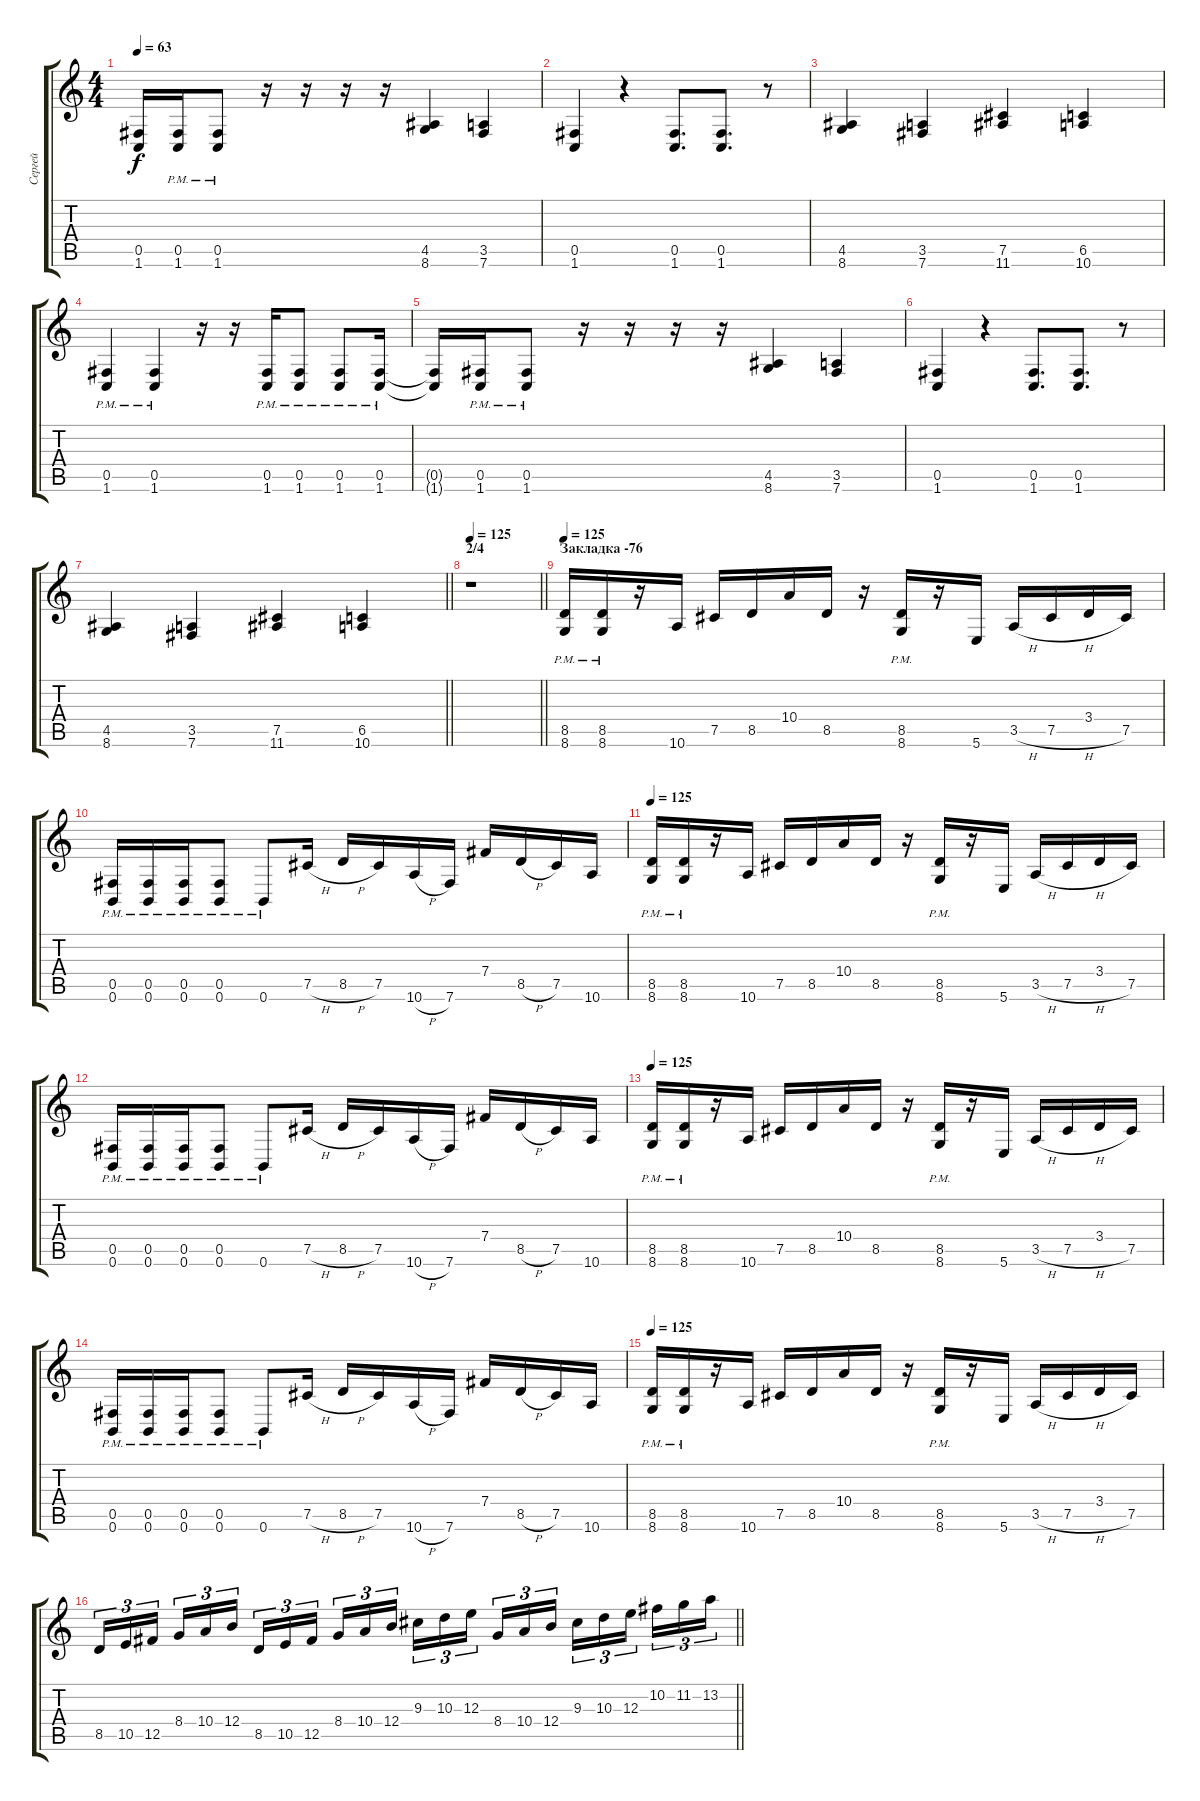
\track ("Сергей" "Сергей") {instrument distortionguitar}
\staff {score tabs}
\tuning (Db4 Ab3 E3 B2 Gb2 B1) {hide}
\ts (4 4)
\tempo 63
\clef g2
\ks c
(0.5{t} 1.6{t}).16{dy f} (0.5{pm} 1.6{pm}).16 (0.5{pm} 1.6{pm}).8 r.16 r.16 r.16 r.16 (4.5 8.6).4 (3.5 7.6).4 |
(0.5 1.6).4 r.4 (0.5 1.6).8{d} (0.5 1.6).8{d} r.8 |
(4.5 8.6).4 (3.5 7.6).4 (7.5 11.6).4 (6.5 10.6).4 |
(0.5{pm} 1.6{pm}).4 (0.5{pm} 1.6{pm}).4 r.16 r.16 (0.5{pm} 1.6{pm}).16 (0.5{pm} 1.6{pm}).8 (0.5{pm} 1.6{pm}).8 (0.5{pm} 1.6{pm}).16 |
(0.5{t} 1.6{t}).16 (0.5{pm} 1.6{pm}).16 (0.5{pm} 1.6{pm}).8 r.16 r.16 r.16 r.16 (4.5 8.6).4 (3.5 7.6).4 |
(0.5 1.6).4 r.4 (0.5 1.6).8{d} (0.5 1.6).8{d} r.8 |
\barLineRight lightlight
(4.5 8.6).4 (3.5 7.6).4 (7.5 11.6).4 (6.5 10.6).4 |
\section ("" "2/4")
\tempo 125
\barLineRight lightlight
r.1 |
\section ("" "Закладка -76")
\tempo 125
(8.5{pm} 8.6{pm}).16 (8.5{pm} 8.6{pm}).16 r.16 10.6.16 7.5.16 8.5.16 10.4.16 8.5.16 r.16 (8.5{pm} 8.6{pm}).16 r.16 5.6.16 3.5{h}.16 7.5{h}.16 3.4.16 7.5.16 |
(0.5{pm} 0.6{pm}).16 (0.5{pm} 0.6{pm}).16 (0.5{pm} 0.6{pm}).16 (0.5{pm} 0.6{pm}).8 0.6{pm}.8 7.5{h}.16 8.5{h}.16 7.5.16 10.6{h}.16 7.6.16 7.4.16 8.5{h}.16 7.5.16 10.6.16 |
\tempo 125
(8.5{pm} 8.6{pm}).16 (8.5{pm} 8.6{pm}).16 r.16 10.6.16 7.5.16 8.5.16 10.4.16 8.5.16 r.16 (8.5{pm} 8.6{pm}).16 r.16 5.6.16 3.5{h}.16 7.5{h}.16 3.4.16 7.5.16 |
(0.5{pm} 0.6{pm}).16 (0.5{pm} 0.6{pm}).16 (0.5{pm} 0.6{pm}).16 (0.5{pm} 0.6{pm}).8 0.6{pm}.8 7.5{h}.16 8.5{h}.16 7.5.16 10.6{h}.16 7.6.16 7.4.16 8.5{h}.16 7.5.16 10.6.16 |
\tempo 125
(8.5{pm} 8.6{pm}).16 (8.5{pm} 8.6{pm}).16 r.16 10.6.16 7.5.16 8.5.16 10.4.16 8.5.16 r.16 (8.5{pm} 8.6{pm}).16 r.16 5.6.16 3.5{h}.16 7.5{h}.16 3.4.16 7.5.16 |
(0.5{pm} 0.6{pm}).16 (0.5{pm} 0.6{pm}).16 (0.5{pm} 0.6{pm}).16 (0.5{pm} 0.6{pm}).8 0.6{pm}.8 7.5{h}.16 8.5{h}.16 7.5.16 10.6{h}.16 7.6.16 7.4.16 8.5{h}.16 7.5.16 10.6.16 |
\tempo 125
(8.5{pm} 8.6{pm}).16 (8.5{pm} 8.6{pm}).16 r.16 10.6.16 7.5.16 8.5.16 10.4.16 8.5.16 r.16 (8.5{pm} 8.6{pm}).16 r.16 5.6.16 3.5{h}.16 7.5{h}.16 3.4.16 7.5.16 |
\barLineRight lightlight
8.5.16{tu (3 2)} 10.5.16{tu (3 2)} 12.5.16{tu (3 2) beam splitsecondary} 8.4.16{tu (3 2)} 10.4.16{tu (3 2)} 12.4.16{tu (3 2)} 8.5.16{tu (3 2)} 10.5.16{tu (3 2)} 12.5.16{tu (3 2) beam splitsecondary} 8.4.16{tu (3 2)} 10.4.16{tu (3 2)} 12.4.16{tu (3 2)} 9.3.16{tu (3 2)} 10.3.16{tu (3 2)} 12.3.16{tu (3 2) beam splitsecondary} 8.4.16{tu (3 2)} 10.4.16{tu (3 2)} 12.4.16{tu (3 2)} 9.3.16{tu (3 2)} 10.3.16{tu (3 2)} 12.3.16{tu (3 2) beam splitsecondary} 10.2.16{tu (3 2)} 11.2.16{tu (3 2)} 13.2.16{tu (3 2)}
